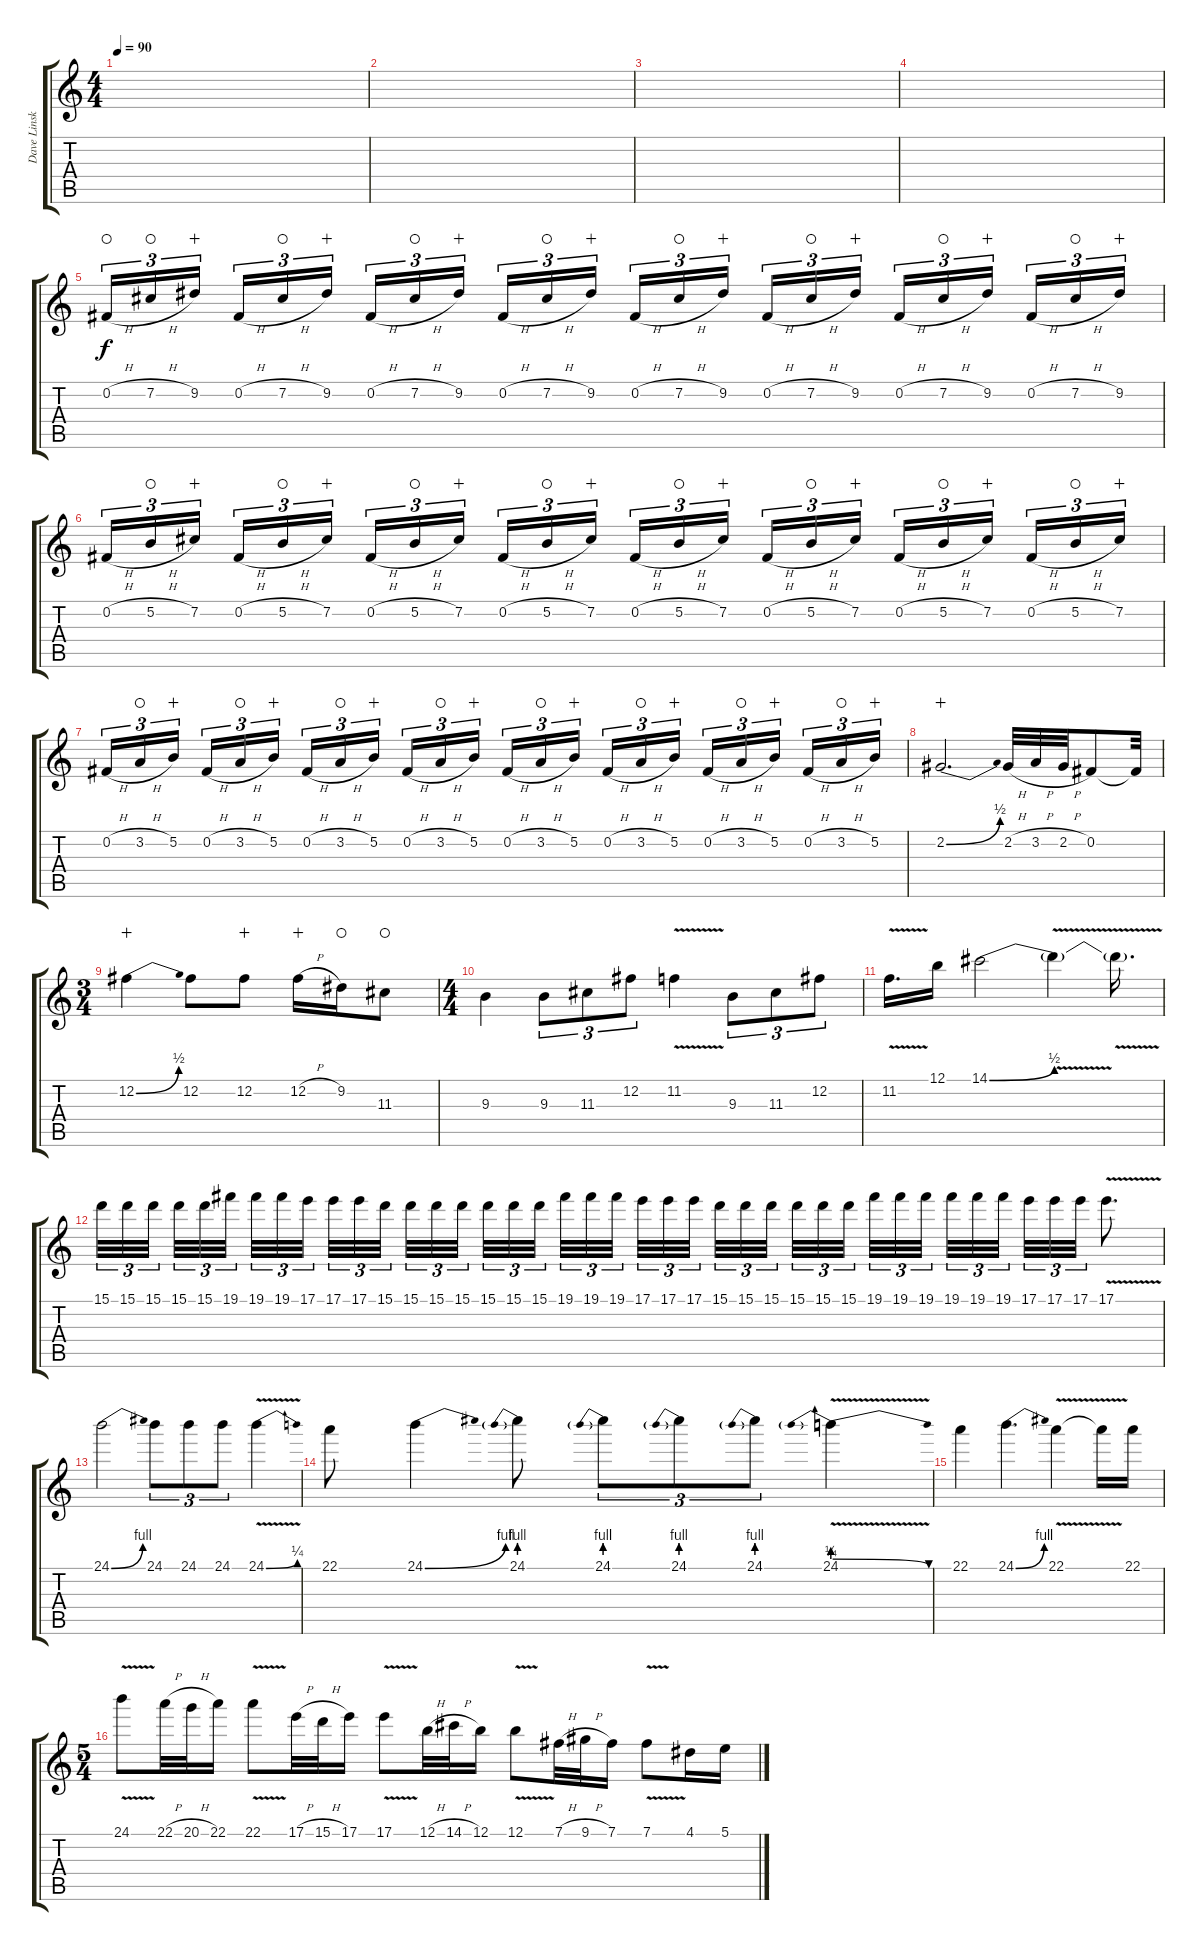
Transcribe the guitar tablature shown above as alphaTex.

\track ("Dave Linsk (Solo)" "Dave Linsk") {instrument distortionguitar}
\staff {score tabs}
\tuning (B3 Gb3 D3 A2 E2 B1) {hide}
\ts (4 4)
\tempo 90
\clef g2
\ks c
|
|
|
|
0.2{h}.16{tu (3 2) balance 8 waho} 7.2{h}.16{tu (3 2) waho} 9.2.16{tu (3 2) wahc beam splitsecondary} 0.2{h}.16{tu (3 2)} 7.2{h}.16{tu (3 2) waho} 9.2.16{tu (3 2) wahc} 0.2{h}.16{tu (3 2)} 7.2{h}.16{tu (3 2) waho} 9.2.16{tu (3 2) wahc beam splitsecondary} 0.2{h}.16{tu (3 2)} 7.2{h}.16{tu (3 2) waho} 9.2.16{tu (3 2) wahc} 0.2{h}.16{tu (3 2)} 7.2{h}.16{tu (3 2) waho} 9.2.16{tu (3 2) wahc beam splitsecondary} 0.2{h}.16{tu (3 2)} 7.2{h}.16{tu (3 2) waho} 9.2.16{tu (3 2) wahc} 0.2{h}.16{tu (3 2)} 7.2{h}.16{tu (3 2) waho} 9.2.16{tu (3 2) wahc beam splitsecondary} 0.2{h}.16{tu (3 2)} 7.2{h}.16{tu (3 2) waho} 9.2.16{tu (3 2) wahc} |
0.2{h}.16{tu (3 2)} 5.2{h}.16{tu (3 2) waho} 7.2.16{tu (3 2) wahc beam splitsecondary} 0.2{h}.16{tu (3 2)} 5.2{h}.16{tu (3 2) waho} 7.2.16{tu (3 2) wahc} 0.2{h}.16{tu (3 2)} 5.2{h}.16{tu (3 2) waho} 7.2.16{tu (3 2) wahc beam splitsecondary} 0.2{h}.16{tu (3 2)} 5.2{h}.16{tu (3 2) waho} 7.2.16{tu (3 2) wahc} 0.2{h}.16{tu (3 2)} 5.2{h}.16{tu (3 2) waho} 7.2.16{tu (3 2) wahc beam splitsecondary} 0.2{h}.16{tu (3 2)} 5.2{h}.16{tu (3 2) waho} 7.2.16{tu (3 2) wahc} 0.2{h}.16{tu (3 2)} 5.2{h}.16{tu (3 2) waho} 7.2.16{tu (3 2) wahc beam splitsecondary} 0.2{h}.16{tu (3 2)} 5.2{h}.16{tu (3 2) waho} 7.2.16{tu (3 2) wahc} |
0.2{h}.16{tu (3 2)} 3.2{h}.16{tu (3 2) waho} 5.2.16{tu (3 2) wahc beam splitsecondary} 0.2{h}.16{tu (3 2)} 3.2{h}.16{tu (3 2) waho} 5.2.16{tu (3 2) wahc} 0.2{h}.16{tu (3 2)} 3.2{h}.16{tu (3 2) waho} 5.2.16{tu (3 2) wahc beam splitsecondary} 0.2{h}.16{tu (3 2)} 3.2{h}.16{tu (3 2) waho} 5.2.16{tu (3 2) wahc} 0.2{h}.16{tu (3 2)} 3.2{h}.16{tu (3 2) waho} 5.2.16{tu (3 2) wahc beam splitsecondary} 0.2{h}.16{tu (3 2)} 3.2{h}.16{tu (3 2) waho} 5.2.16{tu (3 2) wahc} 0.2{h}.16{tu (3 2)} 3.2{h}.16{tu (3 2) waho} 5.2.16{tu (3 2) wahc beam splitsecondary} 0.2{h}.16{tu (3 2)} 3.2{h}.16{tu (3 2) waho} 5.2.16{tu (3 2) wahc} |
2.2{be (bend 0 0 60 2)}.2{d wahc} 2.2{h}.32 3.2{h}.32 2.2{h}.32 0.2.8 0.2{t}.32 |
\ts (3 4)
12.2{be (bend 0 0 60 2)}.4{wahc} 12.2.8 12.2.8{wahc} 12.2{h}.16{wahc} 9.2.16{waho} 11.3.8{waho} |
\ts (4 4)
9.3.4 9.3.8{tu (3 2)} 11.3.8{tu (3 2)} 12.2.8{tu (3 2)} 11.2{v}.4 9.3.8{tu (3 2)} 11.3.8{tu (3 2)} 12.2.8{tu (3 2)} |
11.2{v}.16{d} 12.1.16 14.1{be (bend 0 0 60 2)}.2 14.1{v t}.4 14.1{t}.16{d} |
15.1.32{tu (3 2)} 15.1.32{tu (3 2)} 15.1.32{tu (3 2) beam splitsecondary} 15.1.32{tu (3 2)} 15.1.32{tu (3 2)} 19.1.32{tu (3 2) beam splitsecondary} 19.1.32{tu (3 2)} 19.1.32{tu (3 2)} 17.1.32{tu (3 2) beam splitsecondary} 17.1.32{tu (3 2)} 17.1.32{tu (3 2)} 15.1.32{tu (3 2)} 15.1.32{tu (3 2)} 15.1.32{tu (3 2)} 15.1.32{tu (3 2) beam splitsecondary} 15.1.32{tu (3 2)} 15.1.32{tu (3 2)} 15.1.32{tu (3 2) beam splitsecondary} 19.1.32{tu (3 2)} 19.1.32{tu (3 2)} 19.1.32{tu (3 2) beam splitsecondary} 17.1.32{tu (3 2)} 17.1.32{tu (3 2)} 17.1.32{tu (3 2)} 15.1.32{tu (3 2)} 15.1.32{tu (3 2)} 15.1.32{tu (3 2) beam splitsecondary} 15.1.32{tu (3 2)} 15.1.32{tu (3 2)} 15.1.32{tu (3 2) beam splitsecondary} 19.1.32{tu (3 2)} 19.1.32{tu (3 2)} 19.1.32{tu (3 2) beam splitsecondary} 19.1.32{tu (3 2)} 19.1.32{tu (3 2)} 19.1.32{tu (3 2)} 17.1.32{tu (3 2)} 17.1.32{tu (3 2)} 17.1.32{tu (3 2)} 17.1{v}.8{d} |
24.1{be (bend 0 0 60 4)}.2 24.1.8{tu (3 2)} 24.1.8{tu (3 2)} 24.1.8{tu (3 2)} 24.1{be (bend 0 0 60 1) v}.4 |
22.1.8 24.1{be (bend 0 0 60 4)}.4 24.1{be (prebend 0 4 60 4)}.8 24.1{be (prebend 0 4 60 4)}.8{tu (3 2)} 24.1{be (prebend 0 4 60 4)}.8{tu (3 2)} 24.1{be (prebend 0 4 60 4)}.8{tu (3 2)} 24.1{be (prebendrelease 0 1 60 0) v}.4 |
22.1.4 24.1{be (bend 0 0 60 4)}.4{d} 22.1{v}.4 22.1{t}.16 22.1.16 |
\ts (5 4)
24.1{v}.8 22.1{h}.32 20.1{h}.32 22.1.16 22.1{v}.8 17.1{h}.32 15.1{h}.32 17.1.16 17.1{v}.8 12.1{h}.32 14.1{h}.32 12.1.16 12.1{v}.8 7.1{h}.32 9.1{h}.32 7.1.16 7.1{v}.8 4.1.16 5.1.16
